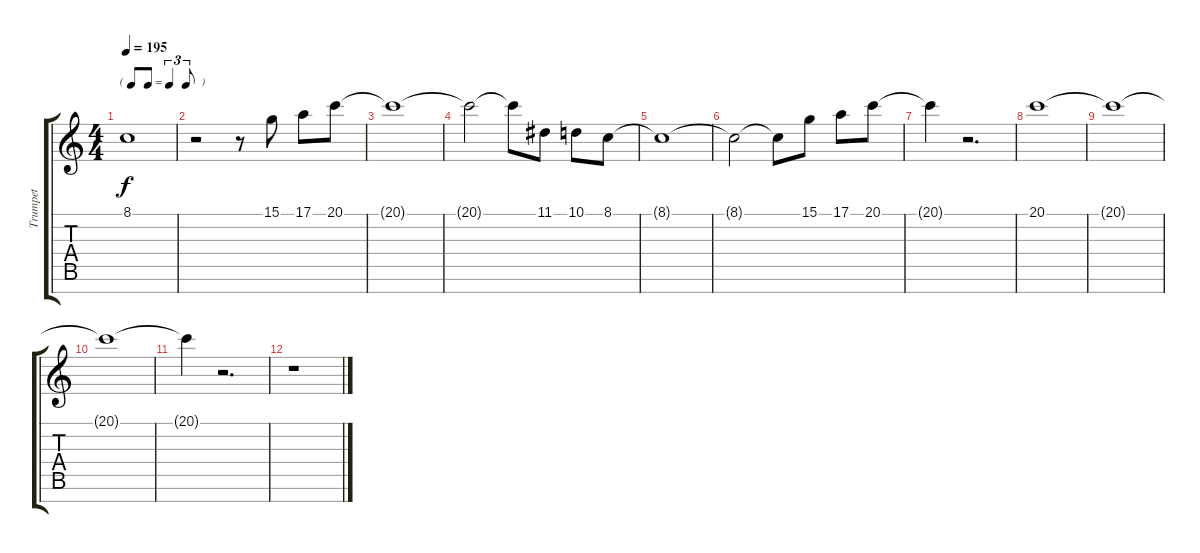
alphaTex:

\track ("Trumpet" "Trumpet") {instrument trumpet}
\staff {score tabs}
\tuning (E4 B3 G3 D3 A2 E2 B1) {hide}
\ts (4 4)
\tf triplet8th
\tempo 195
\clef g2
\ks c
8.1{t}.1{dy f} |
r.2 r.8 15.1.8 17.1.8 20.1.8 |
20.1{t}.1 |
20.1{t}.2 20.1{t}.8 11.1.8 10.1.8 8.1.8 |
8.1{t}.1 |
8.1{t}.2 8.1{t}.8 15.1.8 17.1.8 20.1.8 |
20.1{t}.4 r.2{d} |
20.1.1 |
20.1{t}.1 |
20.1{t}.1 |
20.1{t}.4 r.2{d} |
r.1
